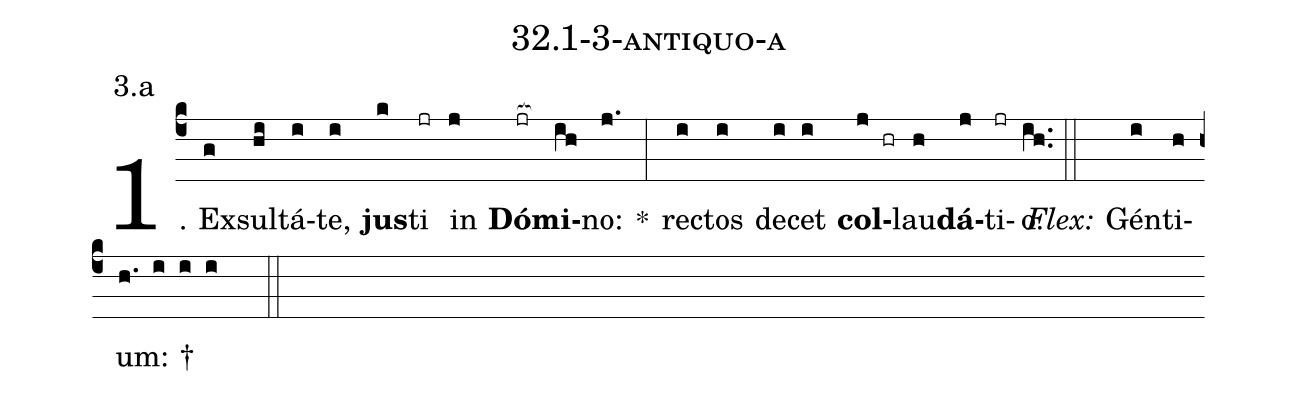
name: 32.1-3-antiquo-a;
annotation: 3.a;
%%
(c4)1. Ex(g)sul(hi)tá(i)te,(i) <b>jus</b>(k)ti(jr) in(j) <b>Dó</b>(jr[ocb:1{])<b>mi</b>(ih[ocb:0}])no:(j.) *(:) rec(i)tos(i) de(i)cet(i) <b>col</b>(j hr)lau(h)<b>dá</b>(j)ti(jr)o.(ih..) (::)
<i>Flex:</i>()  Gén(i)ti(h)um: †(h. i i i  ::)
